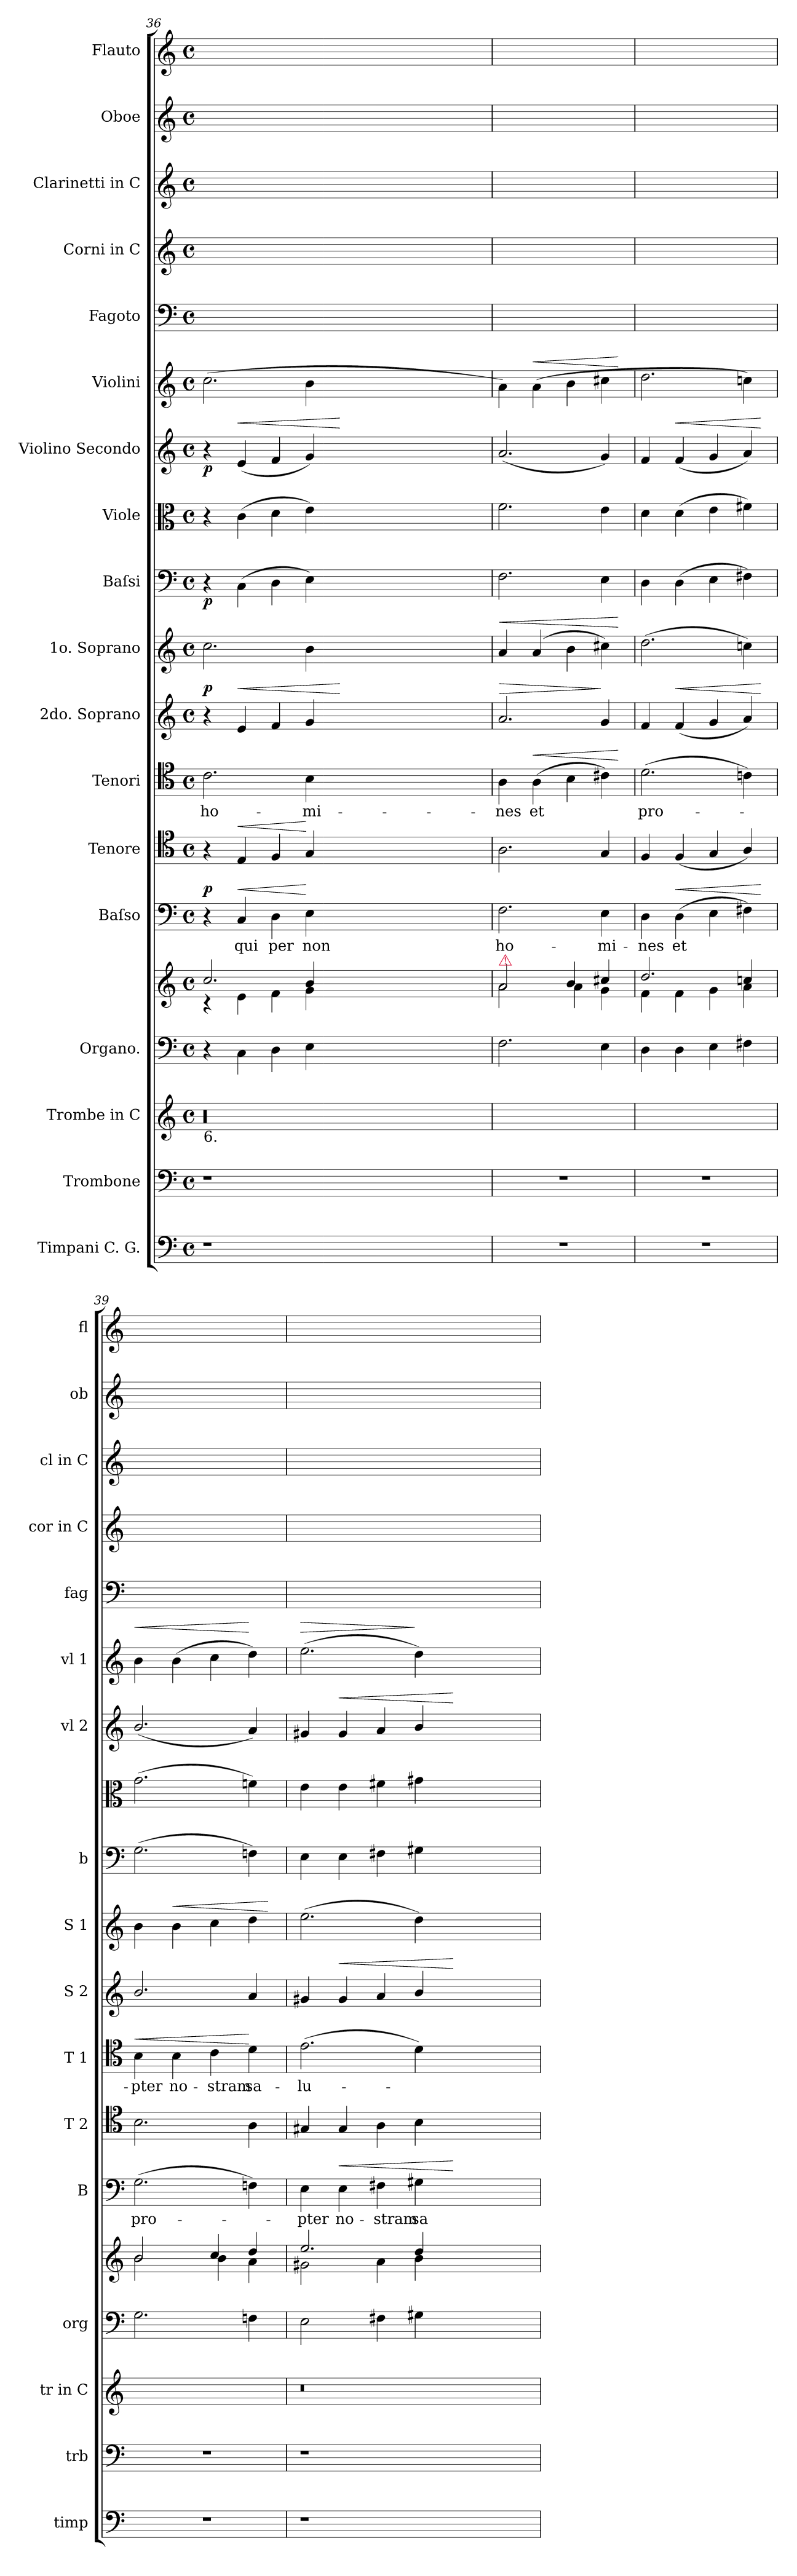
**kern	**kern	**kern	**kern	**kern	**kern	**text	**dynam	**kern	**dynam	**kern	**text	**dynam	**kern	**dynam	**kern	**dynam	**kern	**dynam	**kern	**kern	**dynam	**kern	**dynam	**kern	**kern	**kern	**kern	**kern
*part18	*part17	*part16	*part15	*part15	*part14	*part14	*part14	*part13	*part13	*part12	*part12	*part12	*part11	*part11	*part10	*part10	*part9	*part9	*part8	*part7	*part7	*part6	*part6	*part5	*part4	*part3	*part2	*part1
*staff19	*staff18	*staff17	*staff16	*staff15	*staff14	*staff14	*staff14	*staff13	*staff13	*staff12	*staff12	*staff12	*staff11	*staff11	*staff10	*staff10	*staff9	*staff9	*staff8	*staff7	*staff7	*staff6	*staff6	*staff5	*staff4	*staff3	*staff2	*staff1
*I"Timpani C. G.	*I"Trombone	*I"Trombe in C	*I"Organo.	*	*I"Baſso	*	*	*I"Tenore	*	*I"Tenori	*	*	*I"2do. Soprano	*	*I"1o. Soprano	*	*I"Baſsi	*	*I"Viole	*I"Violino Secondo	*	*I"Violini	*	*I"Fagoto	*I"Corni in C	*I"Clarinetti in C	*I"Oboe	*I"Flauto
*I'timp	*I'trb	*I'tr in C	*I'org	*	*I'B	*	*	*I'T 2	*	*I'T 1	*	*	*I'S 2	*	*I'S 1	*	*I'b	*	*	*I'vl 2	*	*I'vl 1	*	*I'fag	*I'cor in C	*I'cl in C	*I'ob	*I'fl
*clefF4	*clefF4	*clefG2	*clefF4	*clefG2	*clefF4	*	*	*clefC4	*	*clefC4	*	*	*clefG2	*	*clefG2	*	*clefF4	*	*clefC3	*clefG2	*	*clefG2	*	*clefF4	*clefG2	*clefG2	*clefG2	*clefG2
*k[]	*k[]	*k[]	*k[]	*k[]	*k[]	*	*	*k[]	*	*k[]	*	*	*k[]	*	*k[]	*	*k[]	*	*k[]	*k[]	*	*k[]	*	*k[]	*k[]	*k[]	*k[]	*k[]
*M4/4	*M4/4	*M4/4	*M4/4	*M4/4	*M4/4	*	*	*M4/4	*	*M4/4	*	*	*M4/4	*	*M4/4	*	*M4/4	*	*M4/4	*M4/4	*	*M4/4	*	*M4/4	*M4/4	*M4/4	*M4/4	*M4/4
*met(c)	*met(c)	*met(c)	*met(c)	*met(c)	*met(c)	*	*	*met(c)	*	*met(c)	*	*	*met(c)	*	*met(c)	*	*met(c)	*	*met(c)	*met(c)	*	*met(c)	*	*met(c)	*met(c)	*met(c)	*met(c)	*met(c)
=36	=36	=36	=36	=36	=36	=36	=36	=36	=36	=36	=36	=36	=36	=36	=36	=36	=36	=36	=36	=36	=36	=36	=36	=36	=36	=36	=36	=36
*	*	*	*	*^	*	*	*	*	*	*	*	*	*	*	*	*	*	*	*	*	*	*	*	*	*	*	*	*
!	!	!LO:TX:b:t=6.	!	!	!	!	!	!	!	!	!	!	!	!	!	!	!	!	!	!	!	!	!	!	!	!	!	!	!
!	!	!	!	!	!	!	!	!LO:DY:a	!	!	!	!	!	!	!LO:DY:a	!	!	!	!	!	!	!	!	!	!	!	!	!	!
1r	1r	00r	4r	2.cc/	4r	4r	.	p	4r	.	2.c\	ho-	.	4r	p	2.cc\	.	4r	p	4r	4r	p	(2.cc\	.	1ryy	1ryy	1ryy	1ryy	1ryy
!	!	!	!	!	!	!	!	!LO:HP:a	!	!LO:HP:a	!	!	!	!	!LO:HP:a	!	!	!	!	!	!	!LO:HP:a	!	!	!	!	!	!	!
.	.	.	4C\	.	4e\	4C/	qui	<	4E/	<	.	.	.	4e/	<	.	.	(4C\	.	(4c\	(4e/	<	.	.	.	.	.	.	.
.	.	.	4D\	.	4f\	4D\	per	.	4F/	.	.	.	.	4f/	.	.	.	4D\	.	4d\	4f/	.	.	.	.	.	.	.	.
.	.	.	4E\	4b/	4g\	4E\	non	[	4G/	[	4B\	mi-	.	4g/	.	4b\	.	4E\)	.	4e\)	4g/)	.	4b\	.	.	.	.	.	.
0.ryy	0.ryy	.	0.ryy	0.ryy	0.ryy	0.ryy	.	.	0.ryy	.	0.ryy	.	.	0.ryy	[	0.ryy	.	0.ryy	.	0.ryy	0.ryy	[	0.ryy	.	0.ryy	0.ryy	0.ryy	0.ryy	0.ryy
=37	=37	=37	=37	=37	=37	=37	=37	=37	=37	=37	=37	=37	=37	=37	=37	=37	=37	=37	=37	=37	=37	=37	=37	=37	=37	=37	=37	=37	=37
!	!	!	!	!LO:TX:a:color=crimson:t=⚠	!	!	!	!	!	!	!	!	!	!	!	!	!	!	!	!	!	!	!	!	!	!	!	!	!
!	!	!	!	!	!	!	!	!	!	!	!	!	!	!	!LO:HP:a	!	!LO:HP:a	!	!	!	!	!	!	!	!	!	!	!	!
1r	1r	1ryy	2.F\	2a/	2a\	2.F\	ho-	.	2.A\	.	4A\	-nes	.	2.a/	>	4a/	<	2.F\	.	2.f\	(2.a/	.	4a\)	.	1ryy	1ryy	1ryy	1ryy	1ryy
!	!	!	!	!	!	!	!	!	!	!	!	!	!LO:HP:a	!	!	!	!	!	!	!	!	!	!	!LO:HP:a	!	!	!	!	!
.	.	.	.	.	.	.	.	.	.	.	(4A\	et	<	.	.	(4a/	.	.	.	.	.	.	(4a\	<	.	.	.	.	.
.	.	.	.	4b/	4a\	.	.	.	.	.	4B\	.	.	.	.	4b\	.	.	.	.	.	.	4b\	.	.	.	.	.	.
.	.	.	4E\	4cc#X/	4g\	4E\	-mi-	.	4G/	.	4c#X\)	.	.	4g/	]	4cc#X\)	.	4E\	.	4e\	4g/)	.	4cc#X\	.	.	.	.	.	.
*	*	*	*	*v	*v	*	*	*	*	*	*	*	*	*	*	*	*	*	*	*	*	*	*	*	*	*	*	*	*
.	.	.	.	.	.	.	.	.	.	.	.	[	.	.	.	[	.	.	.	.	.	.	[	.	.	.	.	.
=38	=38	=38	=38	=38	=38	=38	=38	=38	=38	=38	=38	=38	=38	=38	=38	=38	=38	=38	=38	=38	=38	=38	=38	=38	=38	=38	=38	=38
*	*	*	*	*^	*	*	*	*	*	*	*	*	*	*	*	*	*	*	*	*	*	*	*	*	*	*	*	*
1r	1r	1ryy	4D\	2.dd/	4f\	4D\	-nes	.	4F/	.	(2.d\	pro-	.	4f/	.	(2.dd\	.	4D\	.	4d\	4f/	.	2.dd\	.	1ryy	1ryy	1ryy	1ryy	1ryy
!	!	!	!	!	!	!	!	!LO:HP:a	!	!	!	!	!	!	!LO:HP:a	!	!	!	!	!	!	!LO:HP:a	!	!	!	!	!	!	!
.	.	.	4D\	.	4f\	(4D\	et	<	(4F/	.	.	.	.	(4f/	<	.	.	(4D\	.	(4d\	(4f/	<	.	.	.	.	.	.	.
.	.	.	4E\	.	4g\	4E\	.	.	4G/	.	.	.	.	4g/	.	.	.	4E\	.	4e\	4g/	.	.	.	.	.	.	.	.
.	.	.	4F#X\	4ccn/	4a\	4F#X\)	.	.	4A/)	.	4cn\)	.	.	4a/)	.	4ccn\)	.	4F#X\)	.	4f#X\)	4a/)	.	4ccn\)	.	.	.	.	.	.
*	*	*	*	*v	*v	*	*	*	*	*	*	*	*	*	*	*	*	*	*	*	*	*	*	*	*	*	*	*	*
.	.	.	.	.	.	.	[	.	.	.	.	.	.	[	.	.	.	.	.	.	[	.	.	.	.	.	.	.
=39	=39	=39	=39	=39	=39	=39	=39	=39	=39	=39	=39	=39	=39	=39	=39	=39	=39	=39	=39	=39	=39	=39	=39	=39	=39	=39	=39	=39
*	*	*	*	*^	*	*	*	*	*	*	*	*	*	*	*	*	*	*	*	*	*	*	*	*	*	*	*	*
!	!	!	!	!	!	!	!	!	!	!	!	!	!LO:HP:a	!	!	!	!	!	!	!	!	!	!	!LO:HP:a	!	!	!	!	!
1r	1r	1ryy	2.G\	2b/	2b\	(2.G\	pro-	.	2.B\	.	4B\	-pter	<	2.b/	.	4b\	.	(2.G\	.	(2.g\	(2.b/	.	4b\	<	1ryy	1ryy	1ryy	1ryy	1ryy
!	!	!	!	!	!	!	!	!	!	!	!	!	!	!	!	!	!LO:HP:a	!	!	!	!	!	!	!	!	!	!	!	!
.	.	.	.	.	.	.	.	.	.	.	4B\	no-	.	.	.	4b\	<	.	.	.	.	.	(4b\	.	.	.	.	.	.
.	.	.	.	4cc/	4b\	.	.	.	.	.	4c\	-stram	.	.	.	4cc\	.	.	.	.	.	.	4cc\	.	.	.	.	.	.
.	.	.	4Fn\	4dd/	4a\	4Fn\)	.	.	4A\	.	4d\	sa-	[	4a/	.	4dd\	.	4Fn\)	.	4fn\)	4a/)	.	4dd\)	[	.	.	.	.	.
*	*	*	*	*v	*v	*	*	*	*	*	*	*	*	*	*	*	*	*	*	*	*	*	*	*	*	*	*	*	*
.	.	.	.	.	.	.	.	.	.	.	.	.	.	.	.	[	.	.	.	.	.	.	.	.	.	.	.	.
=40	=40	=40	=40	=40	=40	=40	=40	=40	=40	=40	=40	=40	=40	=40	=40	=40	=40	=40	=40	=40	=40	=40	=40	=40	=40	=40	=40	=40
*	*	*	*	*^	*	*	*	*	*	*	*	*	*	*	*	*	*	*	*	*	*	*	*	*	*	*	*	*
!	!	!	!	!	!	!	!	!	!	!	!	!	!	!	!	!	!	!	!	!	!	!	!	!LO:HP:a	!	!	!	!	!
1r	1r	0r	2E\	2.ee/	2g#X\	4E\	-pter	.	4G#X/	.	(2.e\	-lu-	.	4g#X/	.	(2.ee\	.	4E\	.	4e\	4g#X/	.	(2.ee\	>	1ryy	1ryy	1ryy	1ryy	1ryy
!	!	!	!	!	!	!	!	!LO:HP:a	!	!	!	!	!	!	!LO:HP:a	!	!	!	!	!	!	!LO:HP:a	!	!	!	!	!	!	!
.	.	.	.	.	.	4E\	no-	<	4G#/	.	.	.	.	4g#/	<	.	.	4E\	.	4e\	4g#/	<	.	.	.	.	.	.	.
.	.	.	4F#X\	.	4a\	4F#X\	-stram	.	4A\	.	.	.	.	4a/	.	.	.	4F#X\	.	4f#X\	4a/	.	.	.	.	.	.	.	.
.	.	.	4G#X\	4dd/	4b\	4G#X\	sa-	.	4B\	.	4d\)	.	.	4b/	.	4dd\)	.	4G#X\	.	4g#X\	4b/	.	4dd\)	]	.	.	.	.	.
1ryy	1ryy	.	1ryy	1ryy	1ryy	1ryy	.	[	1ryy	.	1ryy	.	.	1ryy	[	1ryy	.	1ryy	.	1ryy	1ryy	[	1ryy	.	1ryy	1ryy	1ryy	1ryy	1ryy
*	*	*	*	*v	*v	*	*	*	*	*	*	*	*	*	*	*	*	*	*	*	*	*	*	*	*	*	*	*	*
=	=	=	=	=	=	=	=	=	=	=	=	=	=	=	=	=	=	=	=	=	=	=	=	=	=	=	=	=
*-	*-	*-	*-	*-	*-	*-	*-	*-	*-	*-	*-	*-	*-	*-	*-	*-	*-	*-	*-	*-	*-	*-	*-	*-	*-	*-	*-	*-
